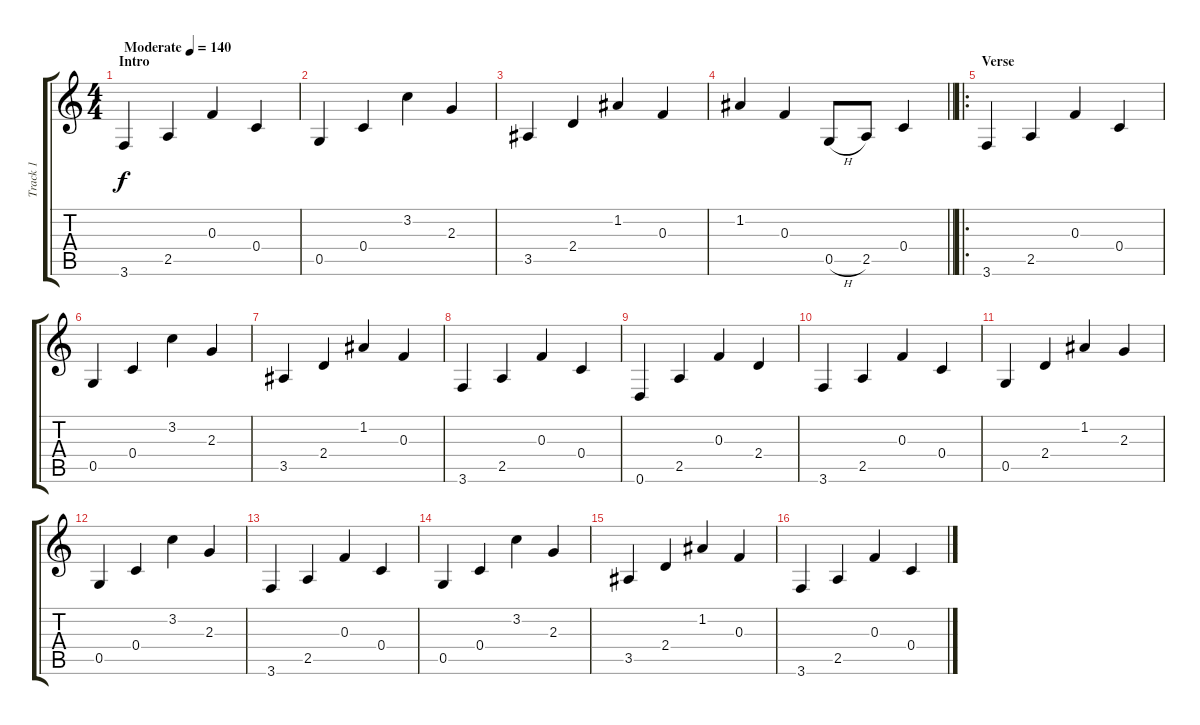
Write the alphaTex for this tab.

\track ("Track 1" "Track 1") {instrument acousticguitarnylon}
\staff {score tabs}
\tuning (D4 A3 F3 C3 G2 D2) {hide}
\ts (4 4)
\section ("" "Intro")
\tempo (140 "Moderate")
\clef g2
\ks c
3.6.4{dy f instrument acousticguitarnylon} 2.5.4 0.3.4 0.4.4 |
0.5.4 0.4.4 3.2.4 2.3.4 |
3.5.4 2.4.4 1.2.4 0.3.4 |
\barLineRight lightlight
1.2.4 0.3.4 0.5{h}.8 2.5.8 0.4.4 |
\ro
\section ("" "Verse")
3.6.4 2.5.4 0.3.4 0.4.4 |
0.5.4 0.4.4 3.2.4 2.3.4 |
3.5.4 2.4.4 1.2.4 0.3.4 |
3.6.4 2.5.4 0.3.4 0.4.4 |
0.6.4 2.5.4 0.3.4 2.4.4 |
3.6.4 2.5.4 0.3.4 0.4.4 |
0.5.4 2.4.4 1.2.4 2.3.4 |
0.5.4 0.4.4 3.2.4 2.3.4 |
3.6.4 2.5.4 0.3.4 0.4.4 |
0.5.4 0.4.4 3.2.4 2.3.4 |
3.5.4 2.4.4 1.2.4 0.3.4 |
3.6.4 2.5.4 0.3.4 0.4.4
